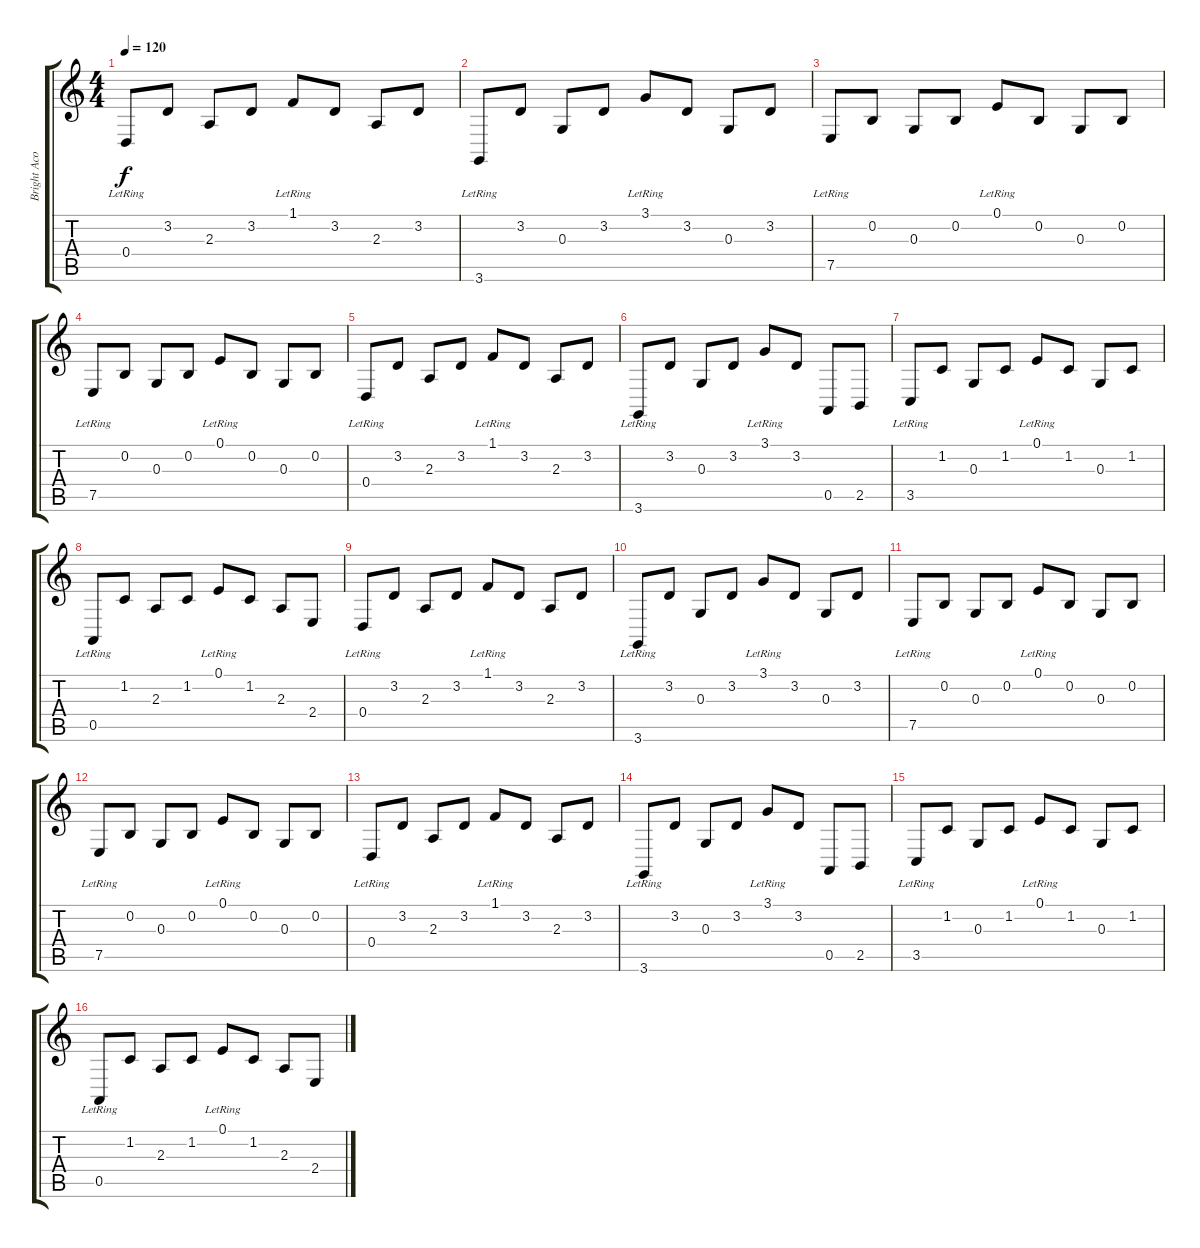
\track ("Bright Acoustic Gtr" "Bright Aco") {instrument harpsichord}
\staff {score tabs}
\tuning (E4 B3 G3 D3 A2 E2) {hide}
\ts (4 4)
\tempo 120
\clef g2
\ks c
0.4{lr}.8{dy f} 3.2.8 2.3.8 3.2.8 1.1{lr}.8 3.2.8 2.3.8 3.2.8 |
3.6{lr}.8 3.2.8 0.3.8 3.2.8 3.1{lr}.8 3.2.8 0.3.8 3.2.8 |
7.5{lr}.8 0.2.8 0.3.8 0.2.8 0.1{lr}.8 0.2.8 0.3.8 0.2.8 |
7.5{lr}.8 0.2.8 0.3.8 0.2.8 0.1{lr}.8 0.2.8 0.3.8 0.2.8 |
0.4{lr}.8 3.2.8 2.3.8 3.2.8 1.1{lr}.8 3.2.8 2.3.8 3.2.8 |
3.6{lr}.8 3.2.8 0.3.8 3.2.8 3.1{lr}.8 3.2.8 0.5.8 2.5.8 |
3.5{lr}.8 1.2.8 0.3.8 1.2.8 0.1{lr}.8 1.2.8 0.3.8 1.2.8 |
0.5{lr}.8 1.2.8 2.3.8 1.2.8 0.1{lr}.8 1.2.8 2.3.8 2.4.8 |
0.4{lr}.8 3.2.8 2.3.8 3.2.8 1.1{lr}.8 3.2.8 2.3.8 3.2.8 |
3.6{lr}.8 3.2.8 0.3.8 3.2.8 3.1{lr}.8 3.2.8 0.3.8 3.2.8 |
7.5{lr}.8 0.2.8 0.3.8 0.2.8 0.1{lr}.8 0.2.8 0.3.8 0.2.8 |
7.5{lr}.8 0.2.8 0.3.8 0.2.8 0.1{lr}.8 0.2.8 0.3.8 0.2.8 |
0.4{lr}.8 3.2.8 2.3.8 3.2.8 1.1{lr}.8 3.2.8 2.3.8 3.2.8 |
3.6{lr}.8 3.2.8 0.3.8 3.2.8 3.1{lr}.8 3.2.8 0.5.8 2.5.8 |
3.5{lr}.8 1.2.8 0.3.8 1.2.8 0.1{lr}.8 1.2.8 0.3.8 1.2.8 |
0.5{lr}.8 1.2.8 2.3.8 1.2.8 0.1{lr}.8 1.2.8 2.3.8 2.4.8
